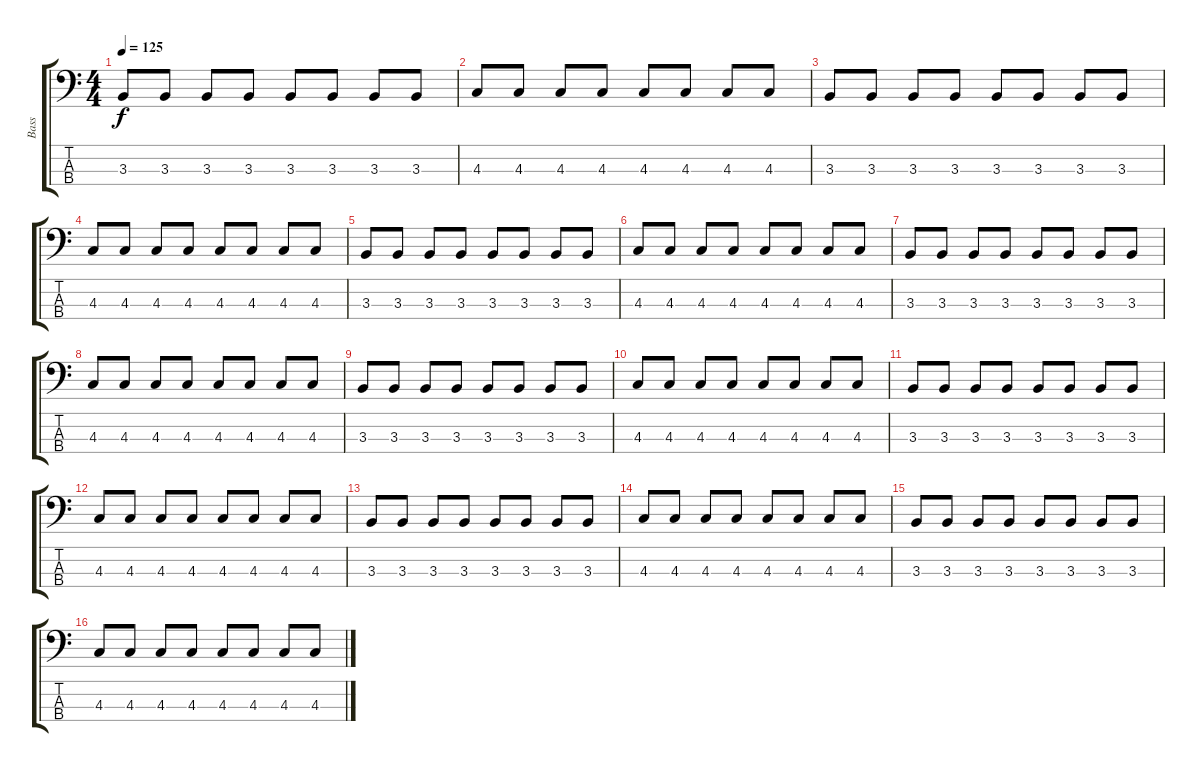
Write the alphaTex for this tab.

\track ("Bass" "Bass") {instrument electricbassfinger}
\staff {score tabs}
\tuning (Gb2 Db2 Ab1 Eb1) {hide}
\ts (4 4)
\tempo 125
\clef f4
\ks c
3.3.8{dy f} 3.3.8 3.3.8 3.3.8 3.3.8 3.3.8 3.3.8 3.3.8 |
4.3.8 4.3.8 4.3.8 4.3.8 4.3.8 4.3.8 4.3.8 4.3.8 |
3.3.8 3.3.8 3.3.8 3.3.8 3.3.8 3.3.8 3.3.8 3.3.8 |
4.3.8 4.3.8 4.3.8 4.3.8 4.3.8 4.3.8 4.3.8 4.3.8 |
3.3.8 3.3.8 3.3.8 3.3.8 3.3.8 3.3.8 3.3.8 3.3.8 |
4.3.8 4.3.8 4.3.8 4.3.8 4.3.8 4.3.8 4.3.8 4.3.8 |
3.3.8 3.3.8 3.3.8 3.3.8 3.3.8 3.3.8 3.3.8 3.3.8 |
4.3.8 4.3.8 4.3.8 4.3.8 4.3.8 4.3.8 4.3.8 4.3.8 |
3.3.8 3.3.8 3.3.8 3.3.8 3.3.8 3.3.8 3.3.8 3.3.8 |
4.3.8 4.3.8 4.3.8 4.3.8 4.3.8 4.3.8 4.3.8 4.3.8 |
3.3.8 3.3.8 3.3.8 3.3.8 3.3.8 3.3.8 3.3.8 3.3.8 |
4.3.8 4.3.8 4.3.8 4.3.8 4.3.8 4.3.8 4.3.8 4.3.8 |
3.3.8 3.3.8 3.3.8 3.3.8 3.3.8 3.3.8 3.3.8 3.3.8 |
4.3.8 4.3.8 4.3.8 4.3.8 4.3.8 4.3.8 4.3.8 4.3.8 |
3.3.8 3.3.8 3.3.8 3.3.8 3.3.8 3.3.8 3.3.8 3.3.8 |
4.3.8 4.3.8 4.3.8 4.3.8 4.3.8 4.3.8 4.3.8 4.3.8
